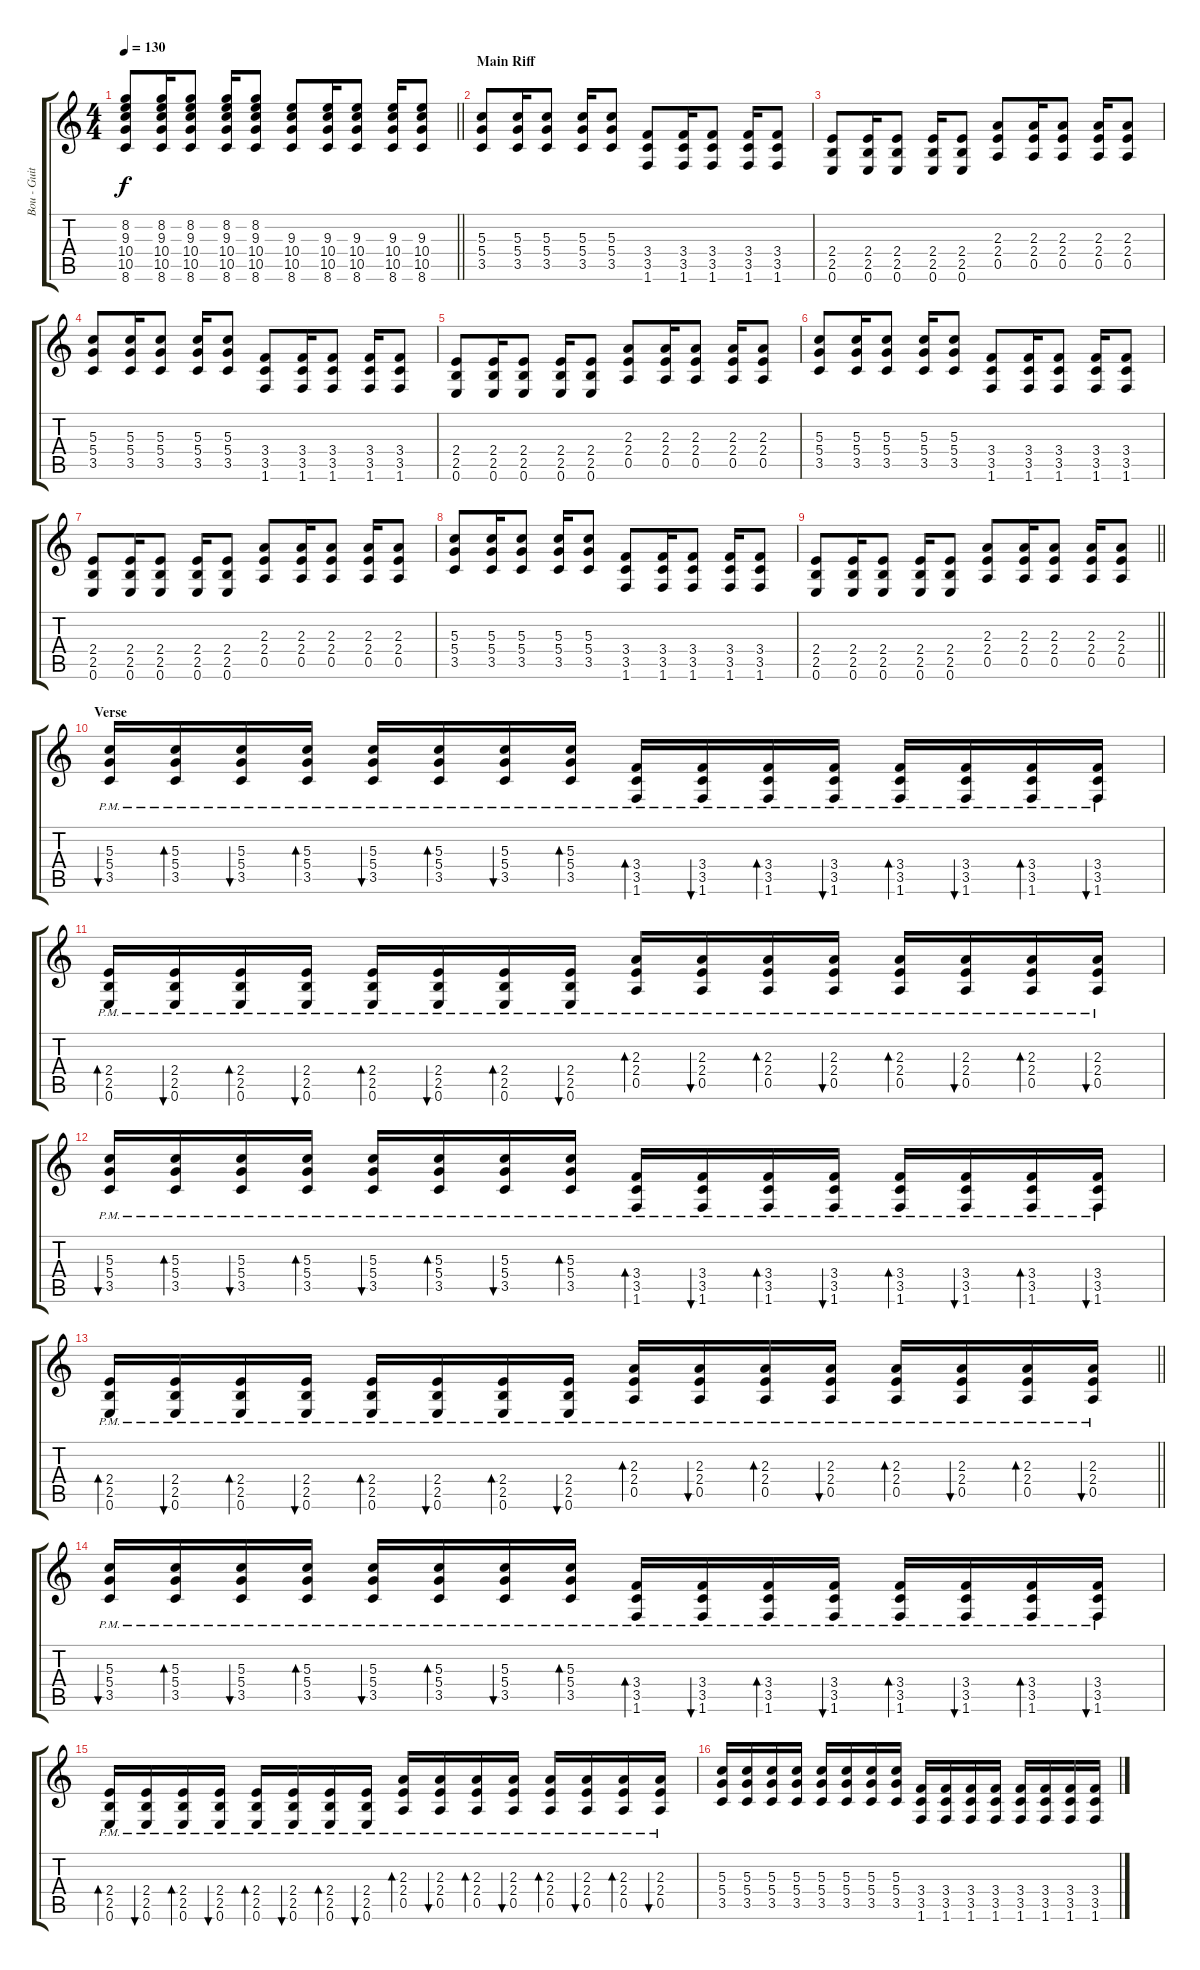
\track ("Bou - Guitar 2" "Bou - Guit") {instrument overdrivenguitar}
\staff {score tabs}
\tuning (E4 B3 G3 D3 A2 E2) {hide}
\ts (4 4)
\tempo 130
\clef g2
\barLineRight lightlight
\ks c
(8.2 9.3 10.4 10.5 8.6).8{dy f} (8.2 9.3 10.4 10.5 8.6).16 (8.2 9.3 10.4 10.5 8.6).8 (8.2 9.3 10.4 10.5 8.6).16 (8.2 9.3 10.4 10.5 8.6).8 (9.3 10.4 10.5 8.6).8 (9.3 10.4 10.5 8.6).16 (9.3 10.4 10.5 8.6).8 (9.3 10.4 10.5 8.6).16 (9.3 10.4 10.5 8.6).8 |
\section ("" "Main Riff")
(5.3 5.4 3.5).8 (5.3 5.4 3.5).16 (5.3 5.4 3.5).8 (5.3 5.4 3.5).16 (5.3 5.4 3.5).8 (3.4 3.5 1.6).8 (3.4 3.5 1.6).16 (3.4 3.5 1.6).8 (3.4 3.5 1.6).16 (3.4 3.5 1.6).8 |
(2.4 2.5 0.6).8 (2.4 2.5 0.6).16 (2.4 2.5 0.6).8 (2.4 2.5 0.6).16 (2.4 2.5 0.6).8 (2.3 2.4 0.5).8 (2.3 2.4 0.5).16 (2.3 2.4 0.5).8 (2.3 2.4 0.5).16 (2.3 2.4 0.5).8 |
(5.3 5.4 3.5).8 (5.3 5.4 3.5).16 (5.3 5.4 3.5).8 (5.3 5.4 3.5).16 (5.3 5.4 3.5).8 (3.4 3.5 1.6).8 (3.4 3.5 1.6).16 (3.4 3.5 1.6).8 (3.4 3.5 1.6).16 (3.4 3.5 1.6).8 |
(2.4 2.5 0.6).8 (2.4 2.5 0.6).16 (2.4 2.5 0.6).8 (2.4 2.5 0.6).16 (2.4 2.5 0.6).8 (2.3 2.4 0.5).8 (2.3 2.4 0.5).16 (2.3 2.4 0.5).8 (2.3 2.4 0.5).16 (2.3 2.4 0.5).8 |
(5.3 5.4 3.5).8 (5.3 5.4 3.5).16 (5.3 5.4 3.5).8 (5.3 5.4 3.5).16 (5.3 5.4 3.5).8 (3.4 3.5 1.6).8 (3.4 3.5 1.6).16 (3.4 3.5 1.6).8 (3.4 3.5 1.6).16 (3.4 3.5 1.6).8 |
(2.4 2.5 0.6).8 (2.4 2.5 0.6).16 (2.4 2.5 0.6).8 (2.4 2.5 0.6).16 (2.4 2.5 0.6).8 (2.3 2.4 0.5).8 (2.3 2.4 0.5).16 (2.3 2.4 0.5).8 (2.3 2.4 0.5).16 (2.3 2.4 0.5).8 |
(5.3 5.4 3.5).8 (5.3 5.4 3.5).16 (5.3 5.4 3.5).8 (5.3 5.4 3.5).16 (5.3 5.4 3.5).8 (3.4 3.5 1.6).8 (3.4 3.5 1.6).16 (3.4 3.5 1.6).8 (3.4 3.5 1.6).16 (3.4 3.5 1.6).8 |
\barLineRight lightlight
(2.4 2.5 0.6).8 (2.4 2.5 0.6).16 (2.4 2.5 0.6).8 (2.4 2.5 0.6).16 (2.4 2.5 0.6).8 (2.3 2.4 0.5).8 (2.3 2.4 0.5).16 (2.3 2.4 0.5).8 (2.3 2.4 0.5).16 (2.3 2.4 0.5).8 |
\section ("" "Verse")
(5.3{pm} 5.4{pm} 3.5{pm}).16{bu 480} (5.3{pm} 5.4{pm} 3.5{pm}).16{bd 480} (5.3{pm} 5.4{pm} 3.5{pm}).16{bu 480} (5.3{pm} 5.4{pm} 3.5{pm}).16{bd 480} (5.3{pm} 5.4{pm} 3.5{pm}).16{bu 480} (5.3{pm} 5.4{pm} 3.5{pm}).16{bd 480} (5.3{pm} 5.4{pm} 3.5{pm}).16{bu 480} (5.3{pm} 5.4{pm} 3.5{pm}).16{bd 480} (3.4{pm} 3.5{pm} 1.6{pm}).16{bd 480} (3.4{pm} 3.5{pm} 1.6{pm}).16{bu 480} (3.4{pm} 3.5{pm} 1.6{pm}).16{bd 480} (3.4{pm} 3.5{pm} 1.6{pm}).16{bu 480} (3.4{pm} 3.5{pm} 1.6{pm}).16{bd 480} (3.4{pm} 3.5{pm} 1.6{pm}).16{bu 480} (3.4{pm} 3.5{pm} 1.6{pm}).16{bd 480} (3.4{pm} 3.5{pm} 1.6{pm}).16{bu 480} |
(2.4{pm} 2.5{pm} 0.6{pm}).16{bd 480} (2.4{pm} 2.5{pm} 0.6{pm}).16{bu 480} (2.4{pm} 2.5{pm} 0.6{pm}).16{bd 480} (2.4{pm} 2.5{pm} 0.6{pm}).16{bu 480} (2.4{pm} 2.5{pm} 0.6{pm}).16{bd 480} (2.4{pm} 2.5{pm} 0.6{pm}).16{bu 480} (2.4{pm} 2.5{pm} 0.6{pm}).16{bd 480} (2.4{pm} 2.5{pm} 0.6{pm}).16{bu 480} (2.3{pm} 2.4{pm} 0.5{pm}).16{bd 480} (2.3{pm} 2.4{pm} 0.5{pm}).16{bu 480} (2.3{pm} 2.4{pm} 0.5{pm}).16{bd 480} (2.3{pm} 2.4{pm} 0.5{pm}).16{bu 480} (2.3{pm} 2.4{pm} 0.5{pm}).16{bd 480} (2.3{pm} 2.4{pm} 0.5{pm}).16{bu 480} (2.3{pm} 2.4{pm} 0.5{pm}).16{bd 480} (2.3{pm} 2.4{pm} 0.5{pm}).16{bu 480} |
(5.3{pm} 5.4{pm} 3.5{pm}).16{bu 480} (5.3{pm} 5.4{pm} 3.5{pm}).16{bd 480} (5.3{pm} 5.4{pm} 3.5{pm}).16{bu 480} (5.3{pm} 5.4{pm} 3.5{pm}).16{bd 480} (5.3{pm} 5.4{pm} 3.5{pm}).16{bu 480} (5.3{pm} 5.4{pm} 3.5{pm}).16{bd 480} (5.3{pm} 5.4{pm} 3.5{pm}).16{bu 480} (5.3{pm} 5.4{pm} 3.5{pm}).16{bd 480} (3.4{pm} 3.5{pm} 1.6{pm}).16{bd 480} (3.4{pm} 3.5{pm} 1.6{pm}).16{bu 480} (3.4{pm} 3.5{pm} 1.6{pm}).16{bd 480} (3.4{pm} 3.5{pm} 1.6{pm}).16{bu 480} (3.4{pm} 3.5{pm} 1.6{pm}).16{bd 480} (3.4{pm} 3.5{pm} 1.6{pm}).16{bu 480} (3.4{pm} 3.5{pm} 1.6{pm}).16{bd 480} (3.4{pm} 3.5{pm} 1.6{pm}).16{bu 480} |
\barLineRight lightlight
(2.4{pm} 2.5{pm} 0.6{pm}).16{bd 480} (2.4{pm} 2.5{pm} 0.6{pm}).16{bu 480} (2.4{pm} 2.5{pm} 0.6{pm}).16{bd 480} (2.4{pm} 2.5{pm} 0.6{pm}).16{bu 480} (2.4{pm} 2.5{pm} 0.6{pm}).16{bd 480} (2.4{pm} 2.5{pm} 0.6{pm}).16{bu 480} (2.4{pm} 2.5{pm} 0.6{pm}).16{bd 480} (2.4{pm} 2.5{pm} 0.6{pm}).16{bu 480} (2.3{pm} 2.4{pm} 0.5{pm}).16{bd 480} (2.3{pm} 2.4{pm} 0.5{pm}).16{bu 480} (2.3{pm} 2.4{pm} 0.5{pm}).16{bd 480} (2.3{pm} 2.4{pm} 0.5{pm}).16{bu 480} (2.3{pm} 2.4{pm} 0.5{pm}).16{bd 480} (2.3{pm} 2.4{pm} 0.5{pm}).16{bu 480} (2.3{pm} 2.4{pm} 0.5{pm}).16{bd 480} (2.3{pm} 2.4{pm} 0.5{pm}).16{bu 480} |
(5.3{pm} 5.4{pm} 3.5{pm}).16{bu 480} (5.3{pm} 5.4{pm} 3.5{pm}).16{bd 480} (5.3{pm} 5.4{pm} 3.5{pm}).16{bu 480} (5.3{pm} 5.4{pm} 3.5{pm}).16{bd 480} (5.3{pm} 5.4{pm} 3.5{pm}).16{bu 480} (5.3{pm} 5.4{pm} 3.5{pm}).16{bd 480} (5.3{pm} 5.4{pm} 3.5{pm}).16{bu 480} (5.3{pm} 5.4{pm} 3.5{pm}).16{bd 480} (3.4{pm} 3.5{pm} 1.6{pm}).16{bd 480} (3.4{pm} 3.5{pm} 1.6{pm}).16{bu 480} (3.4{pm} 3.5{pm} 1.6{pm}).16{bd 480} (3.4{pm} 3.5{pm} 1.6{pm}).16{bu 480} (3.4{pm} 3.5{pm} 1.6{pm}).16{bd 480} (3.4{pm} 3.5{pm} 1.6{pm}).16{bu 480} (3.4{pm} 3.5{pm} 1.6{pm}).16{bd 480} (3.4{pm} 3.5{pm} 1.6{pm}).16{bu 480} |
(2.4{pm} 2.5{pm} 0.6{pm}).16{bd 480} (2.4{pm} 2.5{pm} 0.6{pm}).16{bu 480} (2.4{pm} 2.5{pm} 0.6{pm}).16{bd 480} (2.4{pm} 2.5{pm} 0.6{pm}).16{bu 480} (2.4{pm} 2.5{pm} 0.6{pm}).16{bd 480} (2.4{pm} 2.5{pm} 0.6{pm}).16{bu 480} (2.4{pm} 2.5{pm} 0.6{pm}).16{bd 480} (2.4{pm} 2.5{pm} 0.6{pm}).16{bu 480} (2.3{pm} 2.4{pm} 0.5{pm}).16{bd 480} (2.3{pm} 2.4{pm} 0.5{pm}).16{bu 480} (2.3{pm} 2.4{pm} 0.5{pm}).16{bd 480} (2.3{pm} 2.4 0.5{pm}).16{bu 480} (2.3 2.4 0.5{pm}).16{bd 480} (2.3 2.4{pm} 0.5{pm}).16{bu 480} (2.3 2.4{pm} 0.5{pm}).16{bd 480} (2.3 2.4 0.5{pm}).16{bu 480} |
(5.3 5.4 3.5).16 (5.3 5.4 3.5).16 (5.3 5.4 3.5).16 (5.3 5.4 3.5).16 (5.3 5.4 3.5).16 (5.3 5.4 3.5).16 (5.3 5.4 3.5).16 (5.3 5.4 3.5).16 (3.4 3.5 1.6).16 (3.4 3.5 1.6).16 (3.4 3.5 1.6).16 (3.4 3.5 1.6).16 (3.4 3.5 1.6).16 (3.4 3.5 1.6).16 (3.4 3.5 1.6).16 (3.4 3.5 1.6).16
